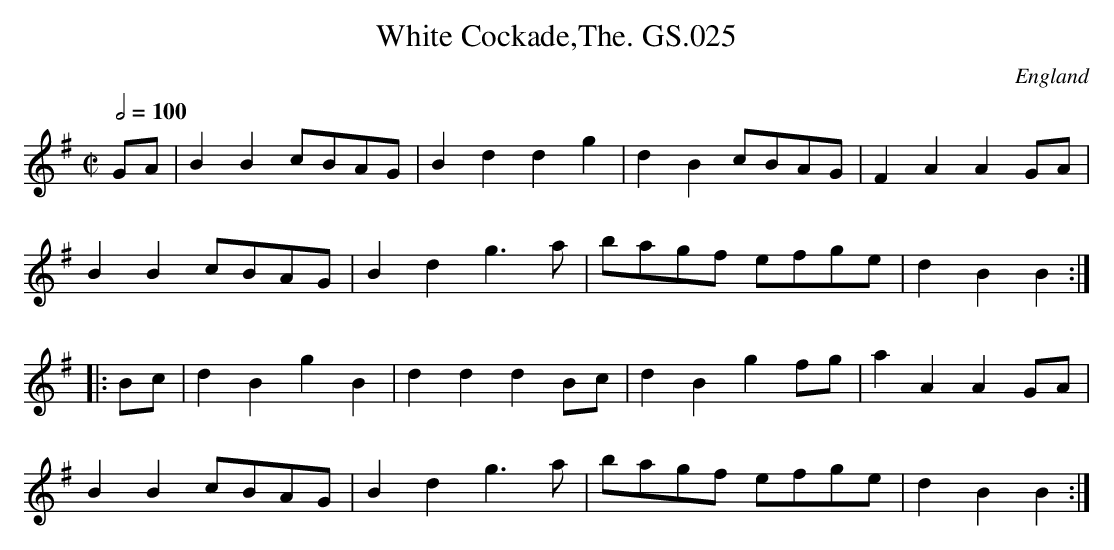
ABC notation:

X:1
T:White Cockade,The. GS.025
L:1/8
M:C|
O:England
Q:1/2=100
K:G major
GA | B2B2 cBAG | B2d2d2g2 | d2B2 cBAG | F2 A2A2 GA |!
B2B2 cBAG | B2d2g3a | bagf efge | d2 B2B2 :|!
|: Bc | d2B2g2B2 | d2d2d2 Bc | d2B2g2 fg | a2A2A2GA |!
B2B2 cBAG |B2d2g3a | bagf efge | d2 B2B2 :|
